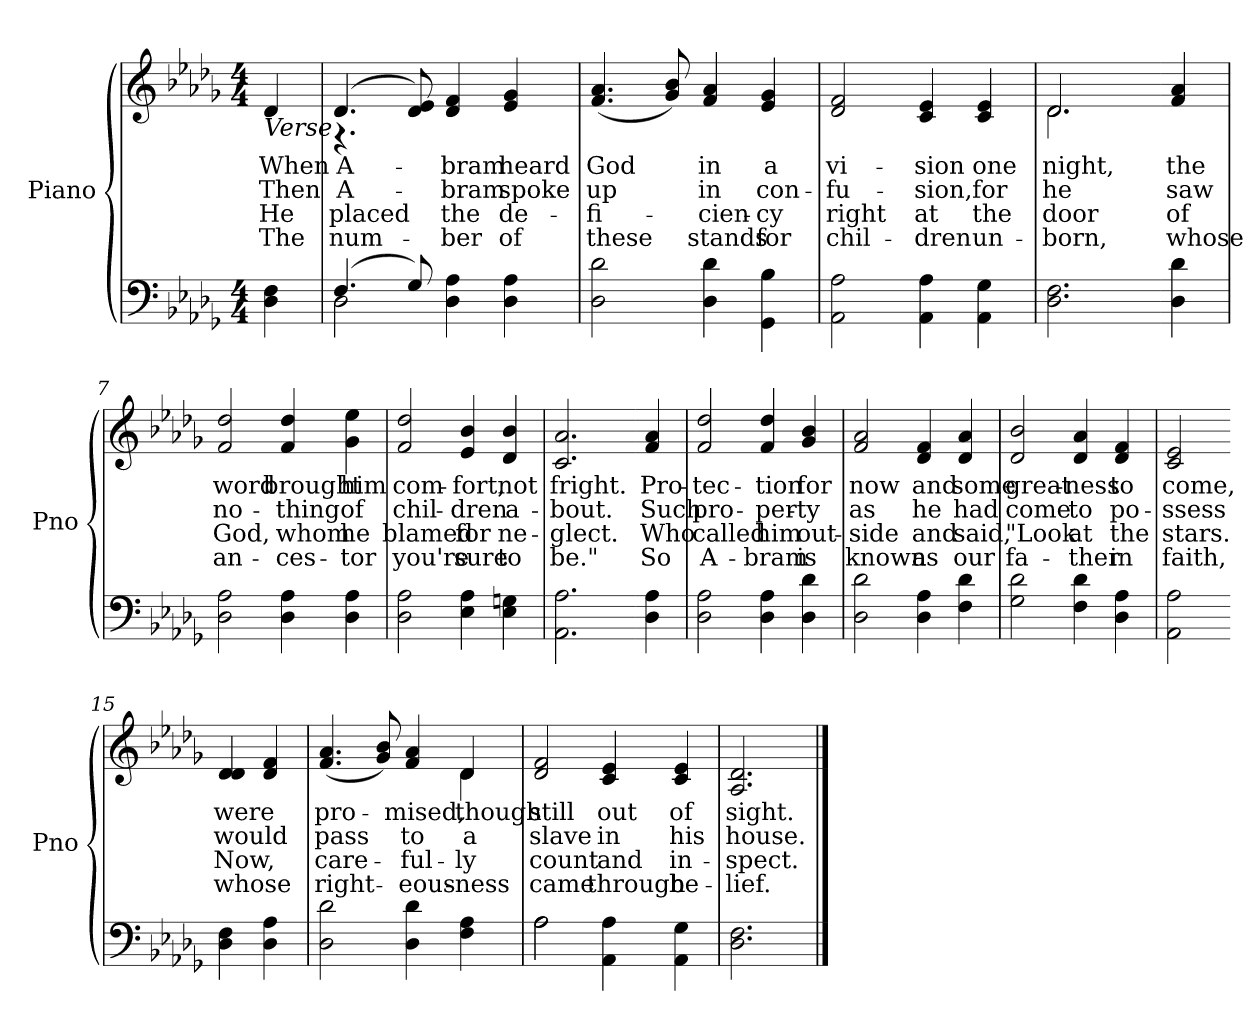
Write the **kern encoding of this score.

**kern	**kern	**text	**text	**text	**text
*part2	*part1	*part1	*part1	*part1	*part1
*staff2	*staff1	*staff1	*staff1	*staff1	*staff1
*I"Piano	*I"Piano	*	*	*	*
*I'Pno	*I'Pno	*	*	*	*
*clefF4	*clefG2	*	*	*	*
*k[b-e-a-d-g-]	*k[b-e-a-d-g-]	*	*	*	*
*M4/4	*M4/4	*	*	*	*
=1	=1	=1	=1	=1	=1
!	!LO:TX:b:i:t=Verse	!	!	!	!
!	!	!LO:LY:b	!LO:LY:b	!LO:LY:b	!LO:LY:b
4D-\ 4F\	4d-/	When	Then	He	The
=2	=2	=2	=2	=2	=2
*^	*	*	*	*	*
!	!	!	!LO:LY:b	!LO:LY:b	!LO:LY:b	!LO:LY:b
*	*	*^	*	*	*	*
(4.F/	2D-\	(4.d-/	4.r	A-	A-	placed	num-
8G-/)	.	8d-/ 8e-/)	2ryy	.	.	.	.
!	!	!	!	!LO:LY:b	!LO:LY:b	!LO:LY:b	!LO:LY:b
4D-\ 4A-\	2ryy	4d-/ 4f/	.	-bram	-bram	the	-ber
!	!	!	!	!LO:LY:b	!LO:LY:b	!LO:LY:b	!LO:LY:b
4D-\ 4A-\	.	4e-/ 4g-/	.	heard	spoke	de-	of
.	.	.	8ryy	.	.	.	.
*v	*v	*	*	*	*	*	*
=3	=3	=3	=3	=3	=3	=3
!	!	!	!LO:LY:b	!LO:LY:b	!LO:LY:b	!LO:LY:b
*	*v	*v	*	*	*	*
2D-\ 2d-\	(4.f/ 4.a-/	God	up	-fi-	these
.	8g-/ 8b-/)	.	.	.	.
!	!	!LO:LY:b	!LO:LY:b	!LO:LY:b	!LO:LY:b
4D-\ 4d-\	4f/ 4a-/	in	in	-cien-	stands
!	!	!LO:LY:b	!LO:LY:b	!LO:LY:b	!LO:LY:b
4GG-\ 4B-\	4e-/ 4g-/	a	con-	-cy	for
=4	=4	=4	=4	=4	=4
!	!	!LO:LY:b	!LO:LY:b	!LO:LY:b	!LO:LY:b
2AA-\ 2A-\	2d-/ 2f/	vi-	-fu-	right	chil-
!	!	!LO:LY:b	!LO:LY:b	!LO:LY:b	!LO:LY:b
4AA-\ 4A-\	4c/ 4e-/	-sion	-sion,	at	-dren
!	!	!LO:LY:b	!LO:LY:b	!LO:LY:b	!LO:LY:b
4AA-\ 4G-\	4c/ 4e-/	one	for	the	un-
=5	=5	=5	=5	=5	=5
!	!	!LO:LY:b	!LO:LY:b	!LO:LY:b	!LO:LY:b
*	*^	*	*	*	*
2.D-\ 2.F\	2.d-/	2.d-\	night,	he	door	-born,
!!LO:LB:g=z
=6-	=6-	=6-	=6-	=6-	=6-	=6-
!	!	!	!LO:LY:b	!LO:LY:b	!LO:LY:b	!LO:LY:b
*	*v	*v	*	*	*	*
4D-\ 4d-\	4f/ 4a-/	the	saw	of	whose
=7	=7	=7	=7	=7	=7
!	!	!LO:LY:b	!LO:LY:b	!LO:LY:b	!LO:LY:b
2D-\ 2A-\	2f/ 2dd-/	word	no-	God,	an-
!	!	!LO:LY:b	!LO:LY:b	!LO:LY:b	!LO:LY:b
4D-\ 4A-\	4f/ 4dd-/	brought	-thing	whom	-ces-
!	!	!LO:LY:b	!LO:LY:b	!LO:LY:b	!LO:LY:b
4D-\ 4A-\	4g-\ 4ee-\	him	of	he	-tor
=8	=8	=8	=8	=8	=8
!	!	!LO:LY:b	!LO:LY:b	!LO:LY:b	!LO:LY:b
2D-\ 2A-\	2f/ 2dd-/	com-	chil-	blamed	you're
!	!	!LO:LY:b	!LO:LY:b	!LO:LY:b	!LO:LY:b
4E-\ 4A-\	4e-/ 4b-/	-fort,	-dren	for	sure
!	!	!LO:LY:b	!LO:LY:b	!LO:LY:b	!LO:LY:b
4E-\ 4Gn\	4d-/ 4b-/	not	a-	ne-	to
=9	=9	=9	=9	=9	=9
!	!	!LO:LY:b	!LO:LY:b	!LO:LY:b	!LO:LY:b
2.AA-\ 2.A-\	2.c/ 2.a-/	fright.	-bout.	-glect.	be."
!!LO:LB:g=z
=10-	=10-	=10-	=10-	=10-	=10-
!	!	!LO:LY:b	!LO:LY:b	!LO:LY:b	!LO:LY:b
4D-\ 4A-\	4f/ 4a-/	Pro-	Such	Who	So
=11	=11	=11	=11	=11	=11
!	!	!LO:LY:b	!LO:LY:b	!LO:LY:b	!LO:LY:b
2D-\ 2A-\	2f/ 2dd-/	-tec-	pro-	called	A-
!	!	!LO:LY:b	!LO:LY:b	!LO:LY:b	!LO:LY:b
4D-\ 4A-\	4f/ 4dd-/	-tion	-per-	him	-bram
!	!	!LO:LY:b	!LO:LY:b	!LO:LY:b	!LO:LY:b
4D-\ 4d-\	4g-/ 4b-/	for	-ty	out-	is
=12	=12	=12	=12	=12	=12
!	!	!LO:LY:b	!LO:LY:b	!LO:LY:b	!LO:LY:b
2D-\ 2d-\	2f/ 2a-/	now	as	-side	known
!	!	!LO:LY:b	!LO:LY:b	!LO:LY:b	!LO:LY:b
4D-\ 4A-\	4d-/ 4f/	and	he	and	as
!	!	!LO:LY:b	!LO:LY:b	!LO:LY:b	!LO:LY:b
4F\ 4d-\	4d-/ 4a-/	some	had	said,	our
=13	=13	=13	=13	=13	=13
!	!	!LO:LY:b	!LO:LY:b	!LO:LY:b	!LO:LY:b
2G-\ 2d-\	2d-/ 2b-/	great-	come	"Look	fa-
!	!	!LO:LY:b	!LO:LY:b	!LO:LY:b	!LO:LY:b
4F\ 4d-\	4d-/ 4a-/	-ness	to	at	-ther
!	!	!LO:LY:b	!LO:LY:b	!LO:LY:b	!LO:LY:b
4D-\ 4A-\	4d-/ 4f/	to	po-	the	in
=14	=14	=14	=14	=14	=14
!	!	!LO:LY:b	!LO:LY:b	!LO:LY:b	!LO:LY:b
2AA-\ 2A-\	2c/ 2e-/	come,	-ssess	stars.	faith,
!!LO:LB:g=z
=15-	=15-	=15-	=15-	=15-	=15-
!	!	!LO:LY:b	!LO:LY:b	!LO:LY:b	!LO:LY:b
4D-\ 4F\	4d-/ 4d-/	were	would	Now,	whose
4D-\ 4A-\	4d-/ 4f/	.	.	.	.
=16	=16	=16	=16	=16	=16
!	!	!LO:LY:b	!LO:LY:b	!LO:LY:b	!LO:LY:b
*	*^	*	*	*	*
2D-\ 2d-\	(4.f/ 4.a-/	2.ryy	pro-	pass	care-	right-
.	8g-/ 8b-/)	.	.	.	.	.
!	!	!	!LO:LY:b	!LO:LY:b	!LO:LY:b	!LO:LY:b
4D-\ 4d-\	4f/ 4a-/	.	-mised,	to	-ful-	-eous-
!	!	!	!LO:LY:b	!LO:LY:b	!LO:LY:b	!LO:LY:b
4F\ 4A-\	4d-/	4d-\	though	a	-ly	-ness
=17	=17	=17	=17	=17	=17	=17
*^	*	*	*	*	*	*
!	!	!	!	!LO:LY:b	!LO:LY:b	!LO:LY:b	!LO:LY:b
*	*	*v	*v	*	*	*	*
2A-\	2A-\	2d-/ 2f/	still	slave	count	came
!	!	!	!LO:LY:b	!LO:LY:b	!LO:LY:b	!LO:LY:b
4AA-\ 4A-\	2ryy	4c/ 4e-/	out	in	and	through
!	!	!	!LO:LY:b	!LO:LY:b	!LO:LY:b	!LO:LY:b
4AA-\ 4G-\	.	4c/ 4e-/	of	his	in-	be-
*v	*v	*	*	*	*	*
=18	=18	=18	=18	=18	=18
!	!	!LO:LY:b	!LO:LY:b	!LO:LY:b	!LO:LY:b
2.D-\ 2.F\	2.A-/ 2.d-/	sight.	house.	-spect.	-lief.
==	==	==	==	==	==
*-	*-	*-	*-	*-	*-
